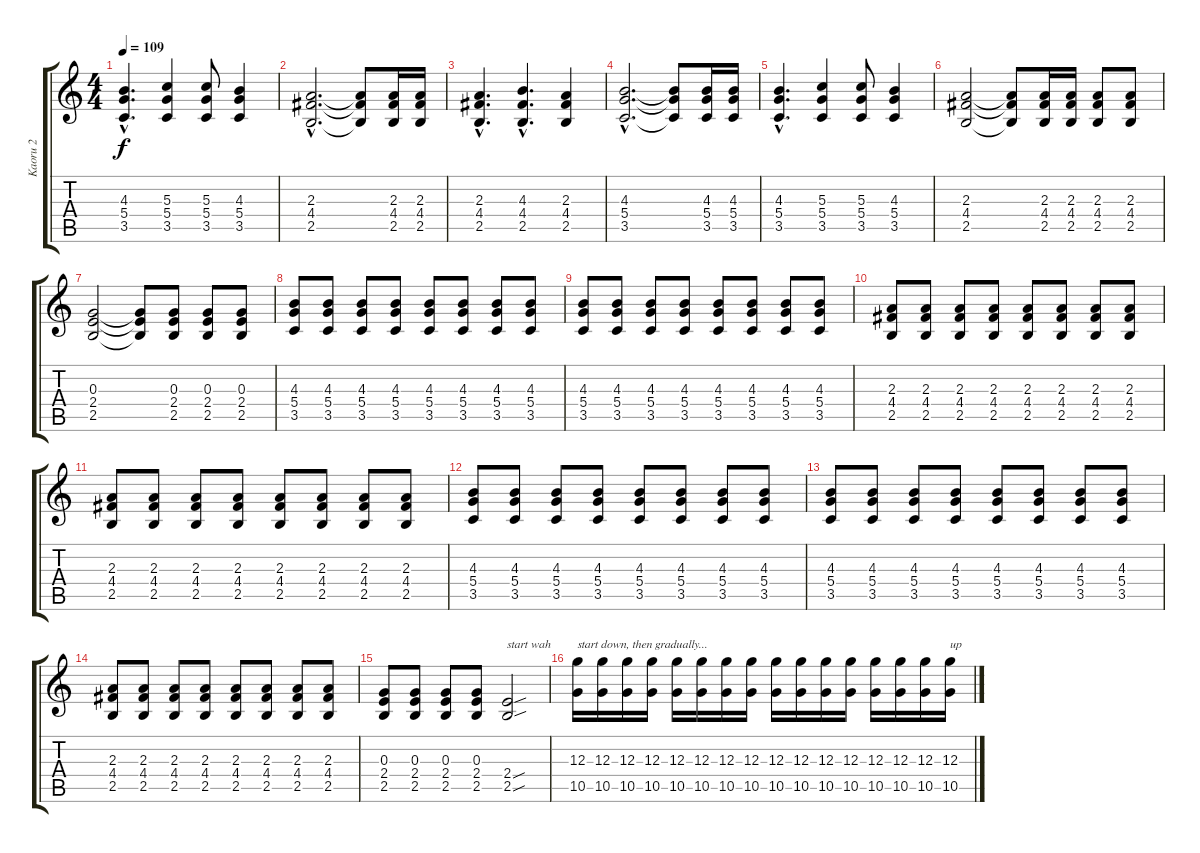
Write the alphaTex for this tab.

\track ("Kaoru 2" "Kaoru 2") {instrument overdrivenguitar}
\staff {score tabs}
\tuning (E4 B3 G3 D3 A2 E2) {hide}
\ts (4 4)
\tempo 109
\clef g2
\ks c
(4.3{hac} 5.4{hac} 3.5{hac}).4{d dy f} (5.3 5.4 3.5).4 (5.3 5.4 3.5).8 (4.3 5.4 3.5).4 |
(2.3{hac} 4.4{hac} 2.5{hac}).2{d} (2.3{t} 4.4{t} 2.5{t}).8 (2.3 4.4 2.5).16 (2.3 4.4 2.5).16 |
(2.3{hac} 4.4{hac} 2.5{hac}).4{d} (4.3{hac} 4.4{hac} 2.5{hac}).4{d} (2.3 4.4 2.5).4 |
(4.3{hac} 5.4{hac} 3.5{hac}).2{d} (4.3{t} 5.4{t} 3.5{t}).8 (4.3 5.4 3.5).16 (4.3 5.4 3.5).16 |
(4.3{hac} 5.4{hac} 3.5{hac}).4{d} (5.3 5.4 3.5).4 (5.3 5.4 3.5).8 (4.3 5.4 3.5).4 |
(2.3 4.4 2.5).2 (2.3{t} 4.4{t} 2.5{t}).8 (2.3 4.4 2.5).16 (2.3 4.4 2.5).16 (2.3 4.4 2.5).8 (2.3 4.4 2.5).8 |
(0.3 2.4 2.5).2 (0.3{t} 2.4{t} 2.5{t}).8 (0.3 2.4 2.5).8 (0.3 2.4 2.5).8 (0.3 2.4 2.5).8 |
(4.3 5.4 3.5).8 (4.3 5.4 3.5).8 (4.3 5.4 3.5).8 (4.3 5.4 3.5).8 (4.3 5.4 3.5).8 (4.3 5.4 3.5).8 (4.3 5.4 3.5).8 (4.3 5.4 3.5).8 |
(4.3 5.4 3.5).8 (4.3 5.4 3.5).8 (4.3 5.4 3.5).8 (4.3 5.4 3.5).8 (4.3 5.4 3.5).8 (4.3 5.4 3.5).8 (4.3 5.4 3.5).8 (4.3 5.4 3.5).8 |
(2.3 4.4 2.5).8 (2.3 4.4 2.5).8 (2.3 4.4 2.5).8 (2.3 4.4 2.5).8 (2.3 4.4 2.5).8 (2.3 4.4 2.5).8 (2.3 4.4 2.5).8 (2.3 4.4 2.5).8 |
(2.3 4.4 2.5).8 (2.3 4.4 2.5).8 (2.3 4.4 2.5).8 (2.3 4.4 2.5).8 (2.3 4.4 2.5).8 (2.3 4.4 2.5).8 (2.3 4.4 2.5).8 (2.3 4.4 2.5).8 |
(4.3 5.4 3.5).8 (4.3 5.4 3.5).8 (4.3 5.4 3.5).8 (4.3 5.4 3.5).8 (4.3 5.4 3.5).8 (4.3 5.4 3.5).8 (4.3 5.4 3.5).8 (4.3 5.4 3.5).8 |
(4.3 5.4 3.5).8 (4.3 5.4 3.5).8 (4.3 5.4 3.5).8 (4.3 5.4 3.5).8 (4.3 5.4 3.5).8 (4.3 5.4 3.5).8 (4.3 5.4 3.5).8 (4.3 5.4 3.5).8 |
(2.3 4.4 2.5).8 (2.3 4.4 2.5).8 (2.3 4.4 2.5).8 (2.3 4.4 2.5).8 (2.3 4.4 2.5).8 (2.3 4.4 2.5).8 (2.3 4.4 2.5).8 (2.3 4.4 2.5).8 |
(0.3 2.4 2.5).8 (0.3 2.4 2.5).8 (0.3 2.4 2.5).8 (0.3 2.4 2.5).8 (2.4{sou} 2.5{sou}).2{txt "start wah"} |
(12.3 10.5).16{txt "start down, then gradually..."} (12.3 10.5).16 (12.3 10.5).16 (12.3 10.5).16 (12.3 10.5).16 (12.3 10.5).16 (12.3 10.5).16 (12.3 10.5).16 (12.3 10.5).16 (12.3 10.5).16 (12.3 10.5).16 (12.3 10.5).16 (12.3 10.5).16 (12.3 10.5).16 (12.3 10.5).16 (12.3 10.5).16{txt "up"}
